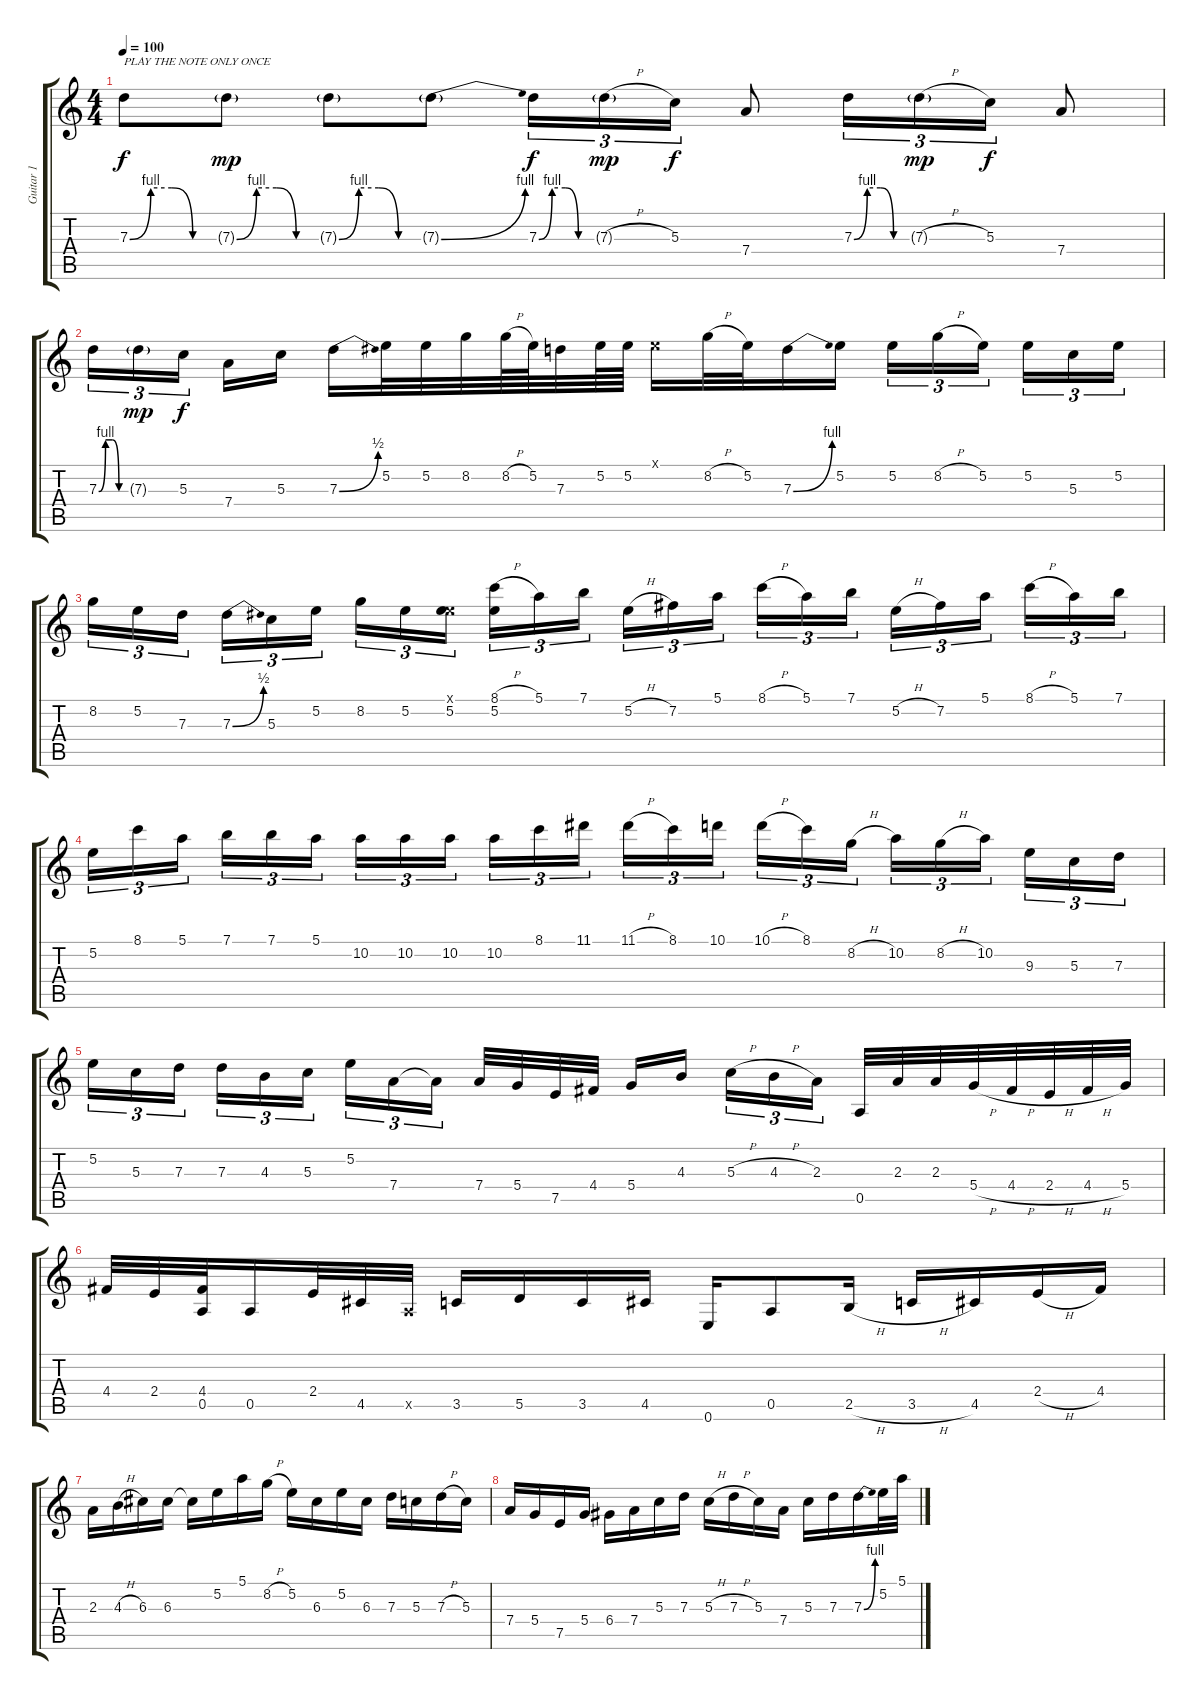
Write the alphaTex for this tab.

\track ("Guitar 1" "Guitar 1") {instrument distortionguitar}
\staff {score tabs}
\tuning (E4 B3 G3 D3 A2 E2) {hide}
\ts (4 4)
\tempo 100
\clef g2
\ks c
7.3{be (custom 0 0 15 4 30 4 45 0 60 0)}.8{txt "PLAY THE NOTE ONLY ONCE" dy f} 7.3{be (custom 0 0 15 4 30 4 45 0 60 0) g}.8{dy mp} 7.3{be (custom 0 0 15 4 30 4 45 0 60 0) g}.8 7.3{be (bend 0 0 60 4) g}.8 7.3{be (custom 0 0 15 4 30 4 45 0 60 0)}.16{tu (3 2) dy f} 7.3{h g}.16{tu (3 2) dy mp} 5.3.16{tu (3 2) dy f} 7.4.8 7.3{be (custom 0 0 15 4 30 4 45 0 60 0)}.16{tu (3 2)} 7.3{h g}.16{tu (3 2) dy mp} 5.3.16{tu (3 2) dy f} 7.4.8 |
7.3{be (custom 0 0 15 4 30 4 45 0 60 0)}.16{tu (3 2)} 7.3{g}.16{tu (3 2) dy mp} 5.3.16{tu (3 2) dy f} 7.4.16 5.3.16 7.3{be (bend 0 0 60 2)}.16 5.2.32 5.2.32 8.2.32 8.2{h}.64 5.2.64 7.3.32 5.2.64 5.2.64 0.1{x}.16 8.2{h}.32 5.2.32 7.3{be (bend 0 0 60 4)}.16 5.2.16 5.2.16{tu (3 2)} 8.2{h}.16{tu (3 2)} 5.2.16{tu (3 2)} 5.2.16{tu (3 2)} 5.3.16{tu (3 2)} 5.2.16{tu (3 2)} |
8.2.16{tu (3 2)} 5.2.16{tu (3 2)} 7.3.16{tu (3 2)} 7.3{be (bend 0 0 60 2)}.16{tu (3 2)} 5.3.16{tu (3 2)} 5.2.16{tu (3 2)} 8.2.16{tu (3 2)} 5.2.16{tu (3 2)} (0.1{x} 5.2).16{tu (3 2)} (8.1{h} 5.2).16{tu (3 2)} 5.1.16{tu (3 2)} 7.1.16{tu (3 2)} 5.2{h}.16{tu (3 2)} 7.2.16{tu (3 2)} 5.1.16{tu (3 2)} 8.1{h}.16{tu (3 2)} 5.1.16{tu (3 2)} 7.1.16{tu (3 2)} 5.2{h}.16{tu (3 2)} 7.2.16{tu (3 2)} 5.1.16{tu (3 2)} 8.1{h}.16{tu (3 2)} 5.1.16{tu (3 2)} 7.1.16{tu (3 2)} |
5.2.16{tu (3 2)} 8.1.16{tu (3 2)} 5.1.16{tu (3 2)} 7.1.16{tu (3 2)} 7.1.16{tu (3 2)} 5.1.16{tu (3 2)} 10.2.16{tu (3 2)} 10.2.16{tu (3 2)} 10.2.16{tu (3 2)} 10.2.16{tu (3 2)} 8.1.16{tu (3 2)} 11.1.16{tu (3 2)} 11.1{h}.16{tu (3 2)} 8.1.16{tu (3 2)} 10.1.16{tu (3 2)} 10.1{h}.16{tu (3 2)} 8.1.16{tu (3 2)} 8.2{h}.16{tu (3 2)} 10.2.16{tu (3 2)} 8.2{h}.16{tu (3 2)} 10.2.16{tu (3 2)} 9.3.16{tu (3 2)} 5.3.16{tu (3 2)} 7.3.16{tu (3 2)} |
5.2.16{tu (3 2)} 5.3.16{tu (3 2)} 7.3.16{tu (3 2)} 7.3.16{tu (3 2)} 4.3.16{tu (3 2)} 5.3.16{tu (3 2)} 5.2.16{tu (3 2)} 7.4.16{tu (3 2)} 7.4{t}.16{tu (3 2)} 7.4.32 5.4.32 7.5.32 4.4.32 5.4.16 4.3.16 5.3{h}.16{tu (3 2)} 4.3{h}.16{tu (3 2)} 2.3.16{tu (3 2)} 0.5.32 2.3.32 2.3.32 5.4{h}.32 4.4{h}.32 2.4{h}.32 4.4{h}.32 5.4.32 |
4.4.32 2.4.32 (4.4 0.5).32 0.5.16 2.4.32 4.5.32 0.5{x}.32 3.5.16 5.5.16 3.5.16 4.5.16 0.6.16 0.5.8 2.5{h}.16 3.5{h}.16 4.5.16 2.4{h}.16 4.4.16 |
2.3.16 4.3{h}.16 6.3.16 6.3.16 6.3{t}.16 5.2.16 5.1.16 8.2{h}.16 5.2.16 6.3.16 5.2.16 6.3.16 7.3.16 5.3.16 7.3{h}.16 5.3.16 |
7.4.16 5.4.16 7.5.16 5.4.16 6.4.16 7.4.16 5.3.16 7.3.16 5.3{h}.16 7.3{h}.16 5.3.16 7.4.16 5.3.16 7.3.16 7.3{be (bend 0 0 60 4)}.16 5.2.32 5.1.32
